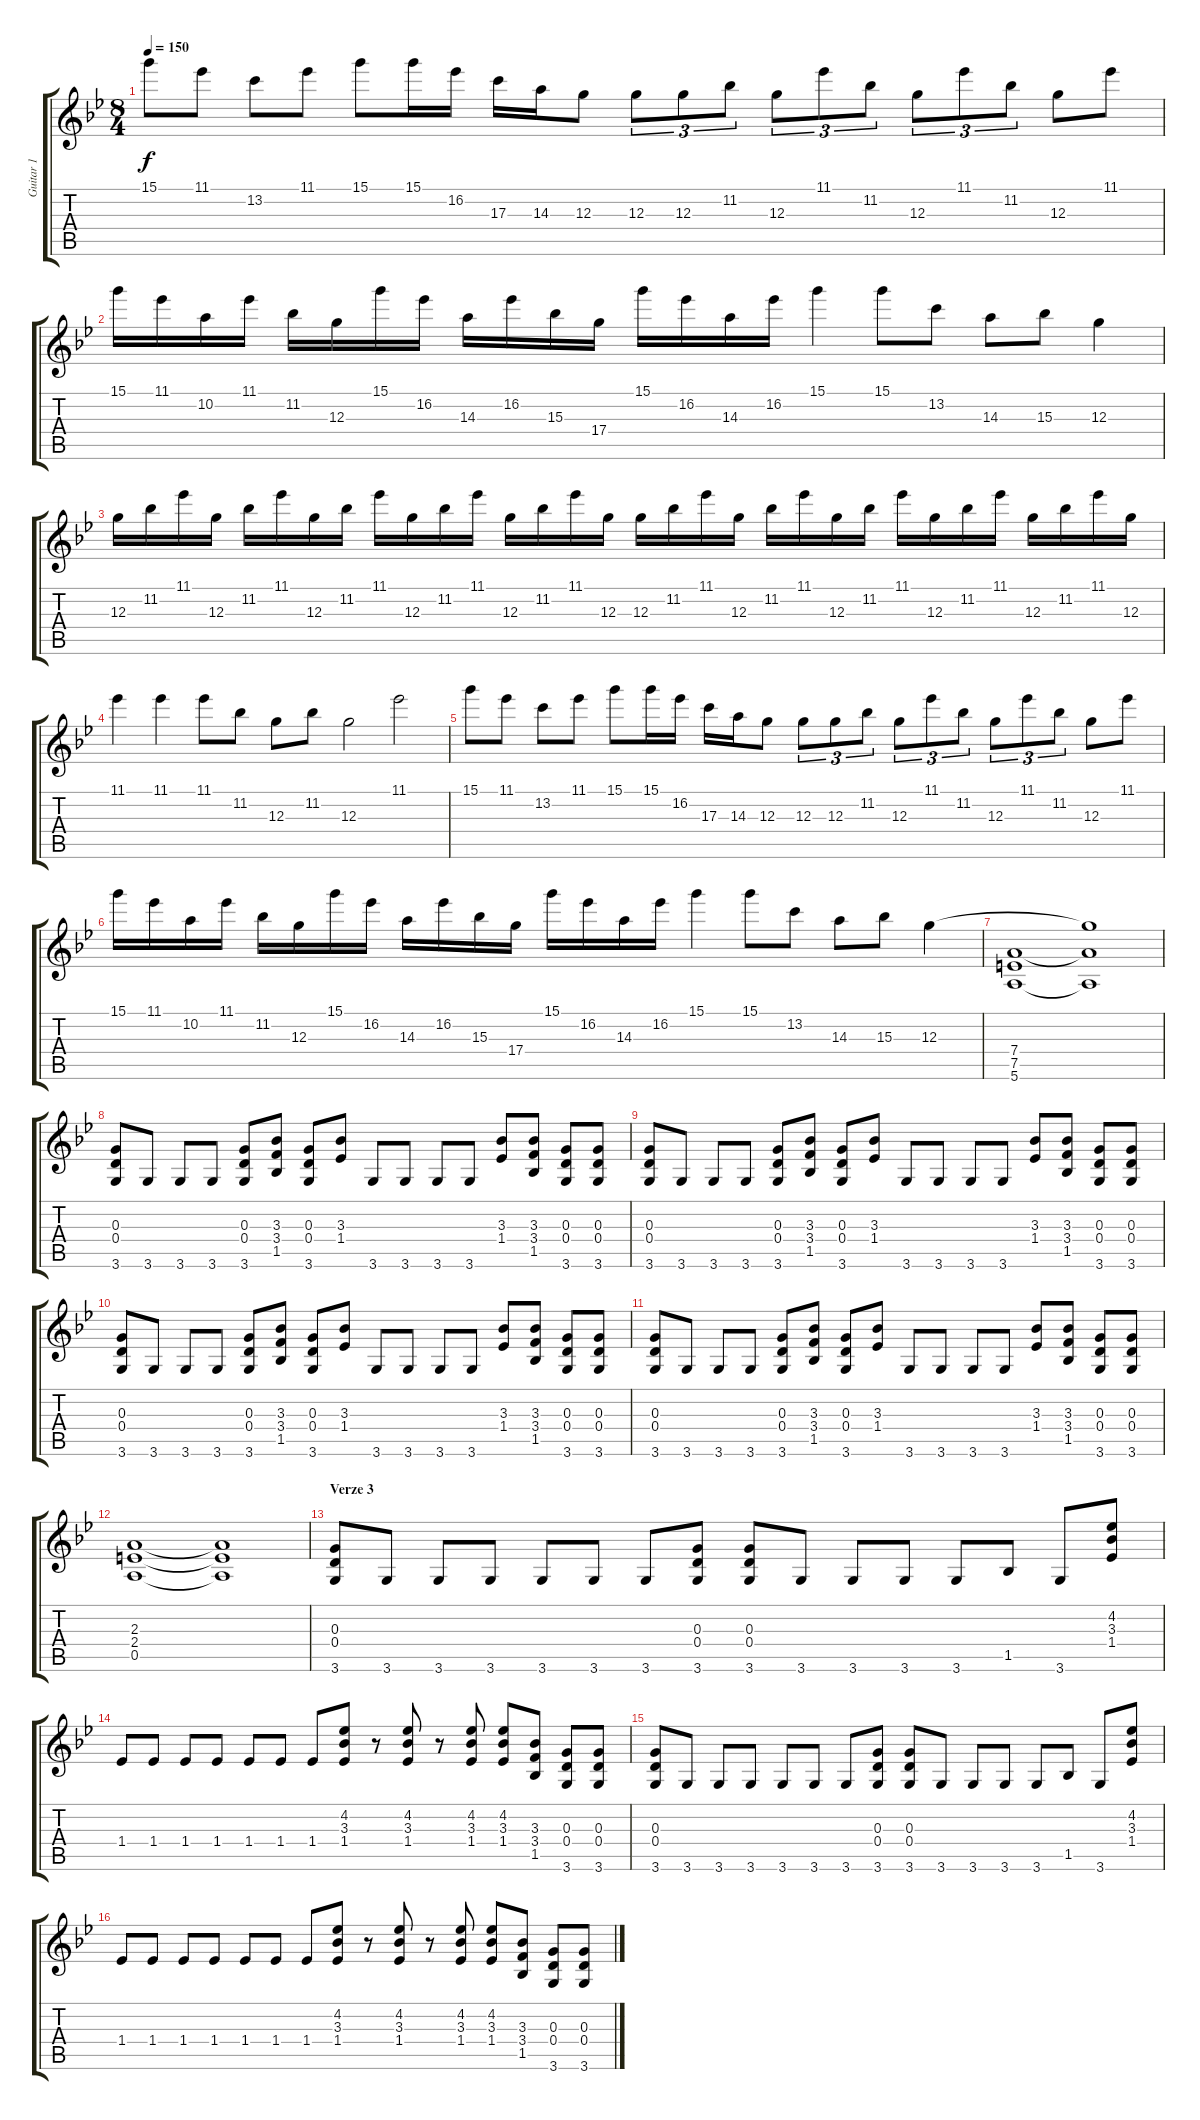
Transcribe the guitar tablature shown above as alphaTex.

\track ("Guitar 1" "Guitar 1") {instrument overdrivenguitar}
\staff {score tabs}
\tuning (E4 B3 G3 D3 A2 E2) {hide}
\ts (8 4)
\tempo 150
\clef g2
\ks gminor
15.1.8{dy f} 11.1.8 13.2.8 11.1.8 15.1.8 15.1.16 16.2.16 17.3.16 14.3.16 12.3.8 12.3.8{tu (3 2)} 12.3.8{tu (3 2)} 11.2.8{tu (3 2)} 12.3.8{tu (3 2)} 11.1.8{tu (3 2)} 11.2.8{tu (3 2)} 12.3.8{tu (3 2)} 11.1.8{tu (3 2)} 11.2.8{tu (3 2)} 12.3.8 11.1.8 |
15.1.16 11.1.16 10.2.16 11.1.16 11.2.16 12.3.16 15.1.16 16.2.16 14.3.16 16.2.16 15.3.16 17.4.16 15.1.16 16.2.16 14.3.16 16.2.16 15.1.4 15.1.8 13.2.8 14.3.8 15.3.8 12.3.4 |
12.3.16 11.2.16 11.1.16 12.3.16 11.2.16 11.1.16 12.3.16 11.2.16 11.1.16 12.3.16 11.2.16 11.1.16 12.3.16 11.2.16 11.1.16 12.3.16 12.3.16 11.2.16 11.1.16 12.3.16 11.2.16 11.1.16 12.3.16 11.2.16 11.1.16 12.3.16 11.2.16 11.1.16 12.3.16 11.2.16 11.1.16 12.3.16 |
11.1.4 11.1.4 11.1.8 11.2.8 12.3.8 11.2.8 12.3.2 11.1.2 |
15.1.8 11.1.8 13.2.8 11.1.8 15.1.8 15.1.16 16.2.16 17.3.16 14.3.16 12.3.8 12.3.8{tu (3 2)} 12.3.8{tu (3 2)} 11.2.8{tu (3 2)} 12.3.8{tu (3 2)} 11.1.8{tu (3 2)} 11.2.8{tu (3 2)} 12.3.8{tu (3 2)} 11.1.8{tu (3 2)} 11.2.8{tu (3 2)} 12.3.8 11.1.8 |
15.1.16 11.1.16 10.2.16 11.1.16 11.2.16 12.3.16 15.1.16 16.2.16 14.3.16 16.2.16 15.3.16 17.4.16 15.1.16 16.2.16 14.3.16 16.2.16 15.1.4 15.1.8 13.2.8 14.3.8 15.3.8 12.3.4 |
(7.4 7.5 5.6).1{volume 10} (12.3{t} 7.4{t} 5.6{t}).1 |
(0.3 0.4 3.6).8 3.6.8 3.6.8 3.6.8 (0.3 0.4 3.6).8 (3.3 3.4 1.5).8 (0.3 0.4 3.6).8 (3.3 1.4).8 3.6.8 3.6.8 3.6.8 3.6.8 (3.3 1.4).8 (3.3 3.4 1.5).8 (0.3 0.4 3.6).8 (0.3 0.4 3.6).8 |
(0.3 0.4 3.6).8 3.6.8 3.6.8 3.6.8 (0.3 0.4 3.6).8 (3.3 3.4 1.5).8 (0.3 0.4 3.6).8 (3.3 1.4).8 3.6.8 3.6.8 3.6.8 3.6.8 (3.3 1.4).8 (3.3 3.4 1.5).8 (0.3 0.4 3.6).8 (0.3 0.4 3.6).8 |
(0.3 0.4 3.6).8 3.6.8 3.6.8 3.6.8 (0.3 0.4 3.6).8 (3.3 3.4 1.5).8 (0.3 0.4 3.6).8 (3.3 1.4).8 3.6.8 3.6.8 3.6.8 3.6.8 (3.3 1.4).8 (3.3 3.4 1.5).8 (0.3 0.4 3.6).8 (0.3 0.4 3.6).8 |
(0.3 0.4 3.6).8 3.6.8 3.6.8 3.6.8 (0.3 0.4 3.6).8 (3.3 3.4 1.5).8 (0.3 0.4 3.6).8 (3.3 1.4).8 3.6.8 3.6.8 3.6.8 3.6.8 (3.3 1.4).8 (3.3 3.4 1.5).8 (0.3 0.4 3.6).8 (0.3 0.4 3.6).8 |
(2.3 2.4 0.5).1 (2.3{t} 2.4{t} 0.5{t}).1 |
\section ("" "Verze 3")
(0.3 0.4 3.6).8 3.6.8 3.6.8 3.6.8 3.6.8 3.6.8 3.6.8 (0.3 0.4 3.6).8 (0.3 0.4 3.6).8 3.6.8 3.6.8 3.6.8 3.6.8 1.5.8 3.6.8 (4.2 3.3 1.4).8 |
1.4.8 1.4.8 1.4.8 1.4.8 1.4.8 1.4.8 1.4.8 (4.2 3.3 1.4).8 r.8 (4.2 3.3 1.4).8 r.8 (4.2 3.3 1.4).8 (4.2 3.3 1.4).8 (3.3 3.4 1.5).8 (0.3 0.4 3.6).8 (0.3 0.4 3.6).8 |
(0.3 0.4 3.6).8 3.6.8 3.6.8 3.6.8 3.6.8 3.6.8 3.6.8 (0.3 0.4 3.6).8 (0.3 0.4 3.6).8 3.6.8 3.6.8 3.6.8 3.6.8 1.5.8 3.6.8 (4.2 3.3 1.4).8 |
1.4.8 1.4.8 1.4.8 1.4.8 1.4.8 1.4.8 1.4.8 (4.2 3.3 1.4).8 r.8 (4.2 3.3 1.4).8 r.8 (4.2 3.3 1.4).8 (4.2 3.3 1.4).8 (3.3 3.4 1.5).8 (0.3 0.4 3.6).8 (0.3 0.4 3.6).8
